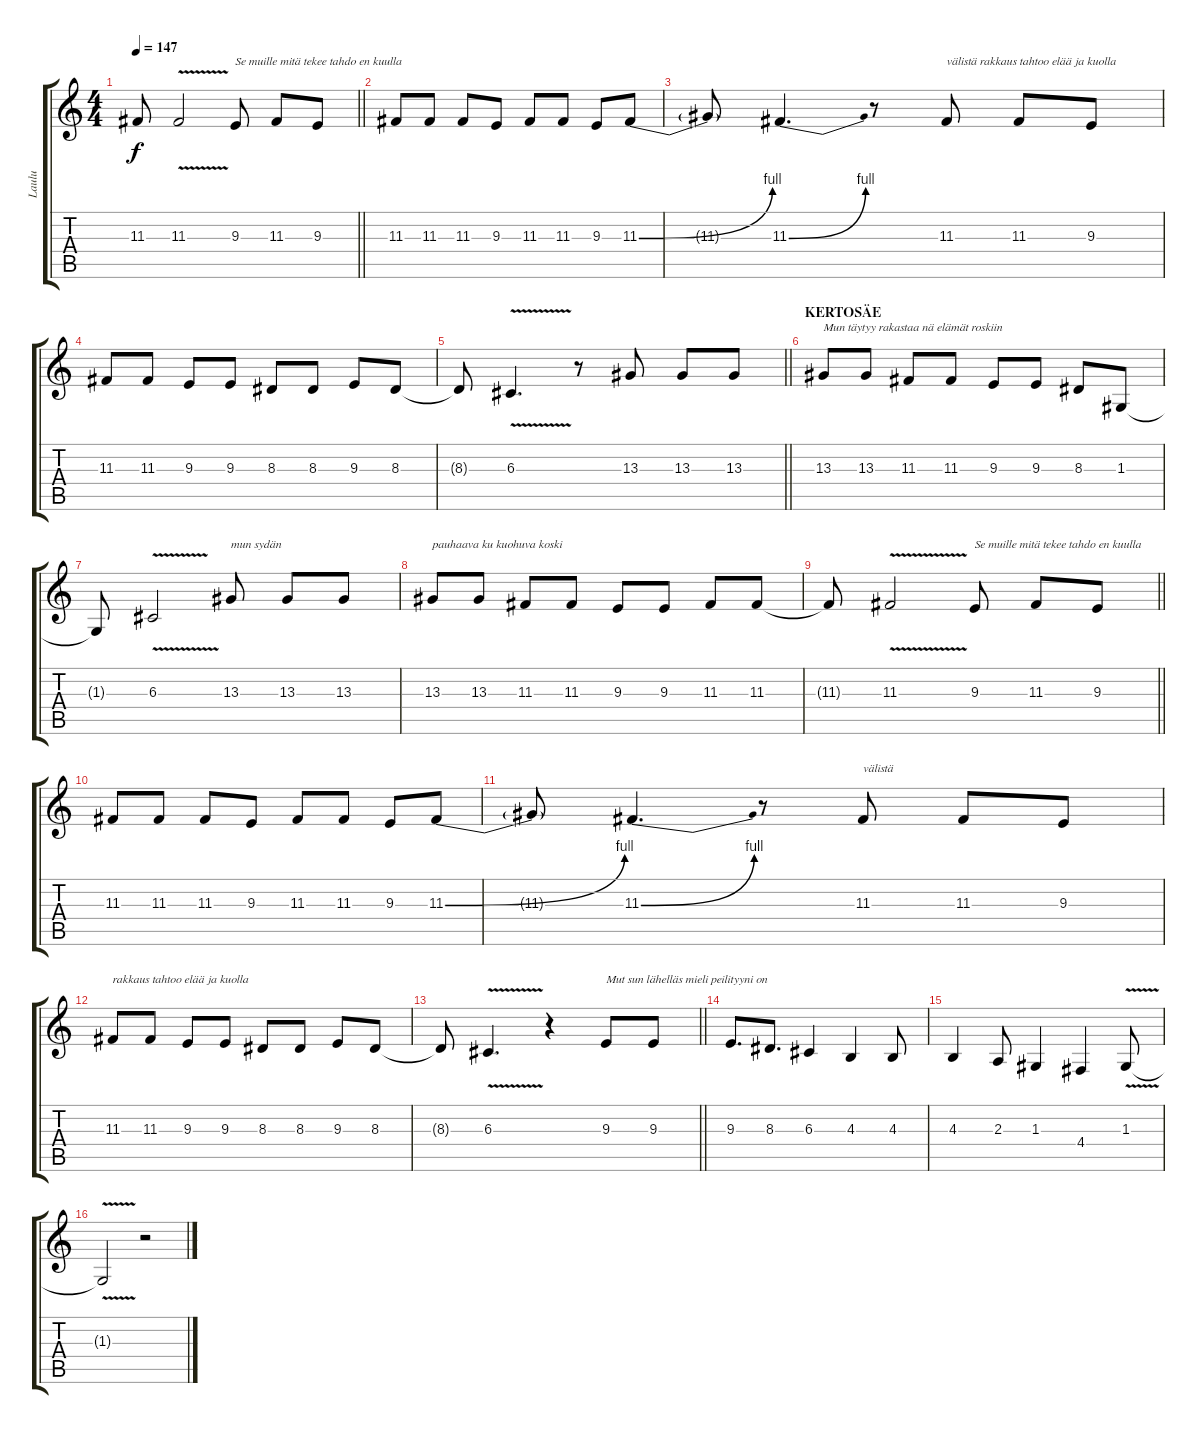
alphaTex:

\track ("Laulu" "Laulu") {instrument flute}
\staff {score tabs}
\tuning (E4 B3 G3 D3 A2 E2) {hide}
\ts (4 4)
\tempo 147
\clef g2
\barLineRight lightlight
\ks c
11.3{t}.8{dy f} 11.3{v}.2 9.3.8{txt "Se muille mitä tekee tahdo en kuulla"} 11.3.8 9.3.8 |
11.3.8 11.3.8 11.3.8 9.3.8 11.3.8 11.3.8 9.3.8 11.3{be (bend 0 0 60 4)}.8 |
11.3{t}.8 11.3{be (bend 0 0 60 4)}.4{d} r.8 11.3.8{txt "välistä rakkaus tahtoo elää ja kuolla"} 11.3.8 9.3.8 |
11.3.8 11.3.8 9.3.8 9.3.8 8.3.8 8.3.8 9.3.8 8.3.8 |
\barLineRight lightlight
8.3{t}.8 6.3{v}.4{d} r.8 13.3.8 13.3.8 13.3.8 |
\section ("" "KERTOSÄE")
13.3.8{txt "Mun täytyy rakastaa nä elämät roskiin"} 13.3.8 11.3.8 11.3.8 9.3.8 9.3.8 8.3.8 1.3.8 |
1.3{t}.8 6.3{v}.2 13.3.8{txt "mun sydän"} 13.3.8 13.3.8 |
13.3.8{txt "pauhaava ku kuohuva koski"} 13.3.8 11.3.8 11.3.8 9.3.8 9.3.8 11.3.8 11.3.8 |
\barLineRight lightlight
11.3{t}.8 11.3{v}.2 9.3.8{txt "Se muille mitä tekee tahdo en kuulla"} 11.3.8 9.3.8 |
11.3.8 11.3.8 11.3.8 9.3.8 11.3.8 11.3.8 9.3.8 11.3{be (bend 0 0 60 4)}.8 |
11.3{t}.8 11.3{be (bend 0 0 60 4)}.4{d} r.8 11.3.8{txt "välistä"} 11.3.8 9.3.8 |
11.3.8{txt "rakkaus tahtoo elää ja kuolla"} 11.3.8 9.3.8 9.3.8 8.3.8 8.3.8 9.3.8 8.3.8 |
\barLineRight lightlight
8.3{t}.8 6.3{v}.4{d} r.4 9.3.8{txt "Mut sun lähelläs mieli peilityyni on"} 9.3.8 |
9.3.8{d} 8.3.8{d} 6.3.4 4.3.4 4.3.8 |
4.3.4 2.3.8 1.3.4 4.4.4 1.3{v}.8 |
1.3{t}.2 r.2
